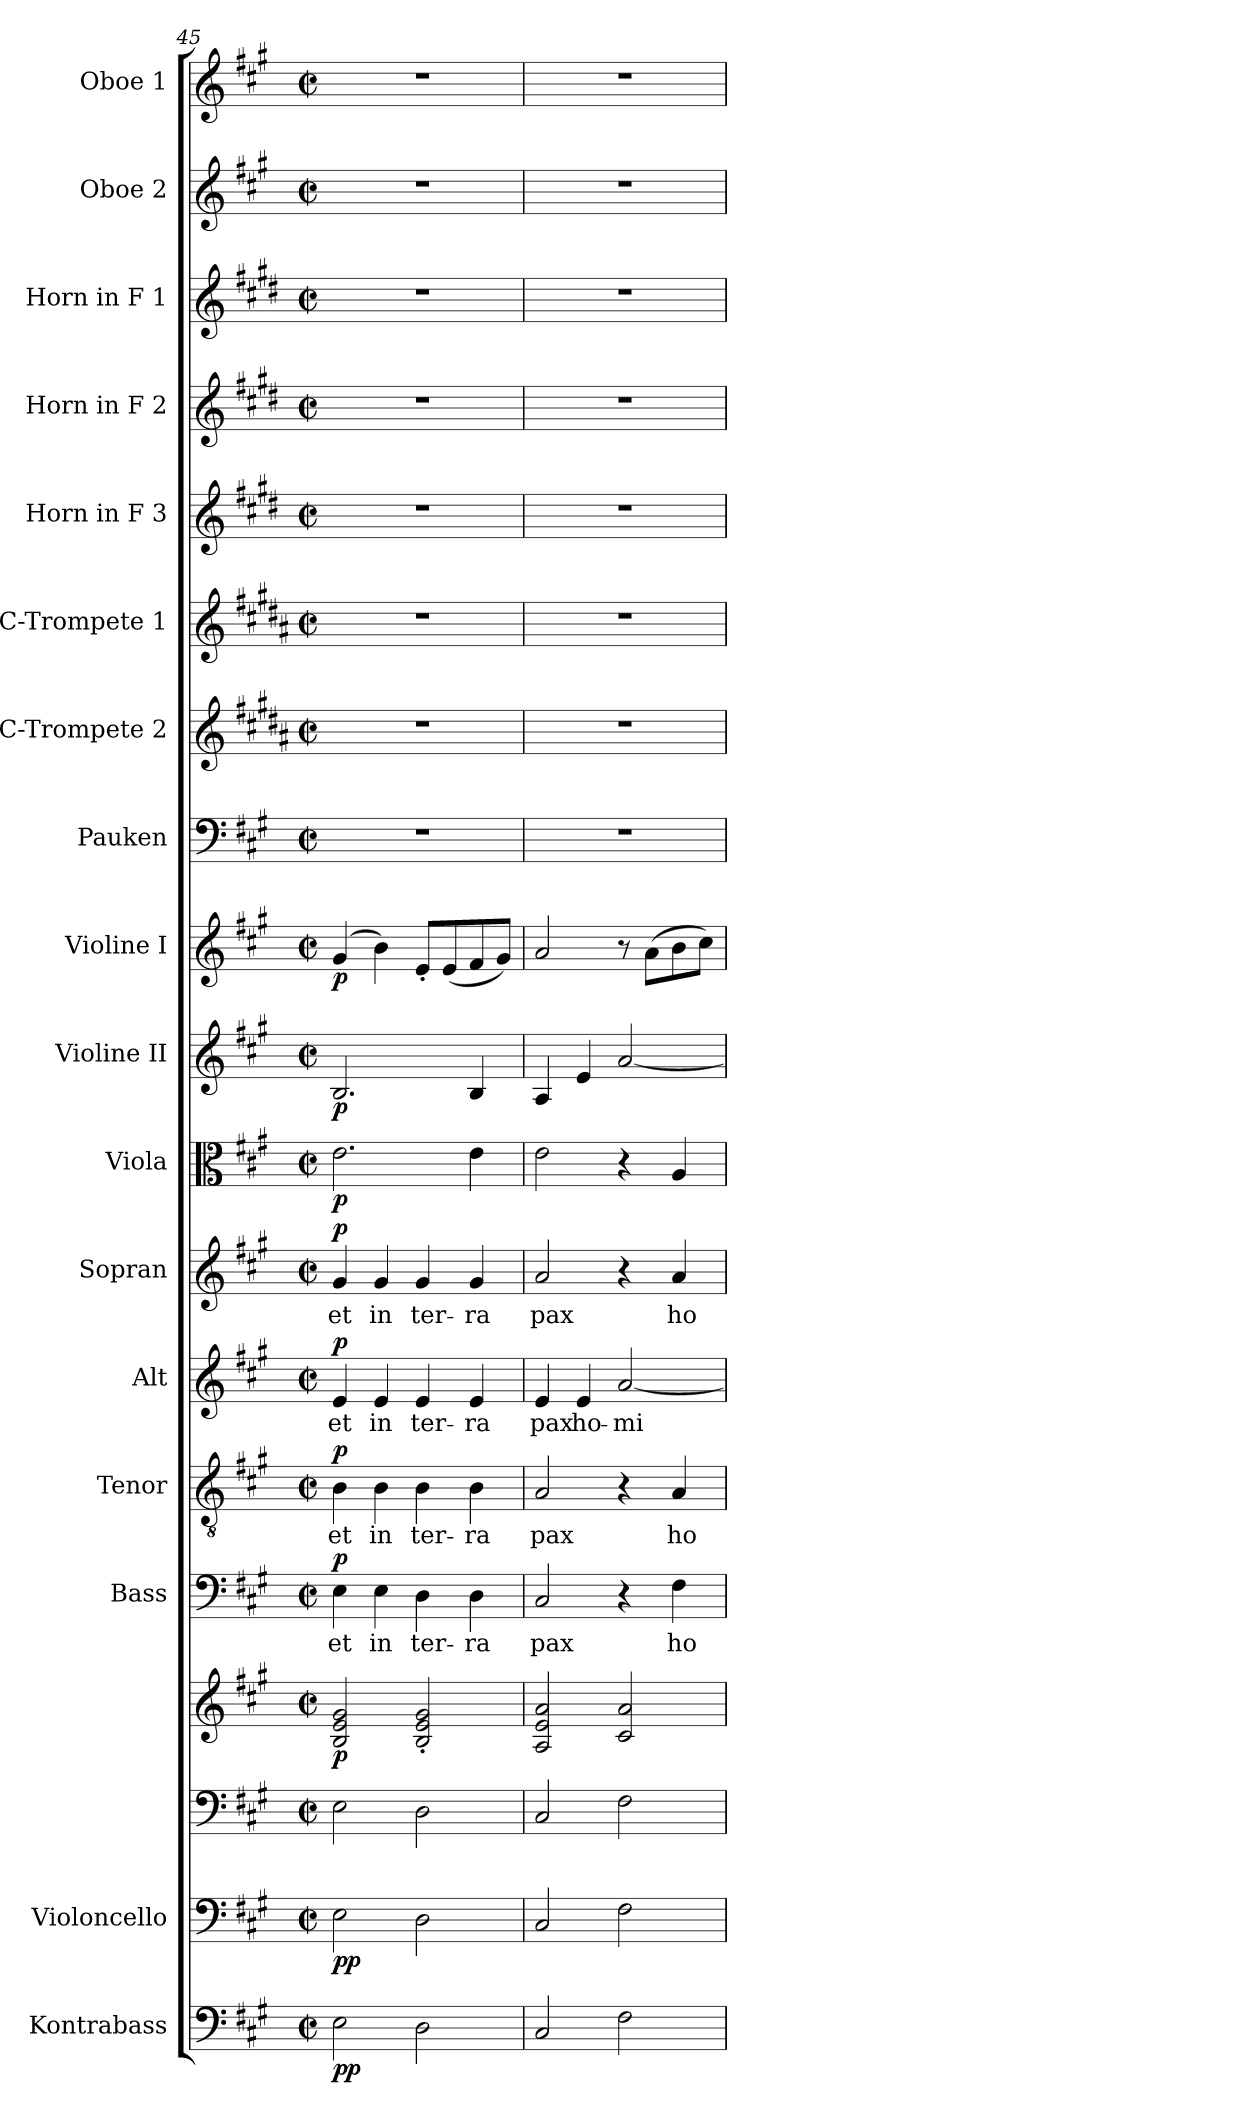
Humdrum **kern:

**kern	**dynam	**kern	**dynam	**kern	**kern	**dynam	**kern	**text	**dynam	**kern	**text	**dynam	**kern	**text	**dynam	**kern	**text	**dynam	**kern	**dynam	**kern	**dynam	**kern	**dynam	**kern	**kern	**kern	**kern	**kern	**kern	**kern	**kern
*part18	*part18	*part17	*part17	*part16	*part16	*part16	*part15	*part15	*part15	*part14	*part14	*part14	*part13	*part13	*part13	*part12	*part12	*part12	*part11	*part11	*part10	*part10	*part9	*part9	*part8	*part7	*part6	*part5	*part4	*part3	*part2	*part1
*staff19	*staff19	*staff18	*staff18	*staff17	*staff16	*staff16/17	*staff15	*staff15	*staff15	*staff14	*staff14	*staff14	*staff13	*staff13	*staff13	*staff12	*staff12	*staff12	*staff11	*staff11	*staff10	*staff10	*staff9	*staff9	*staff8	*staff7	*staff6	*staff5	*staff4	*staff3	*staff2	*staff1
*I"Kontrabass	*	*I"Violoncello	*	*	*	*	*I"Bass	*	*	*I"Tenor	*	*	*I"Alt	*	*	*I"Sopran	*	*	*I"Viola	*	*I"Violine II	*	*I"Violine I	*	*I"Pauken	*I"C-Trompete 2	*I"C-Trompete 1	*I"Horn in F 3	*I"Horn in F 2	*I"Horn in F 1	*I"Oboe 2	*I"Oboe 1
*I'Kb.	*	*I'Vc.	*	*	*	*	*I'B.	*	*	*I'T.	*	*	*I'A.	*	*	*I'S.	*	*	*I'Vla.	*	*I'Vl. II	*	*I'Vl. I	*	*I'Pk.	*I'C Trp. 2	*I'C Trp. 1	*	*	*	*I'Ob. 2	*I'Ob. 1
*clefF4	*	*clefF4	*	*clefF4	*clefG2	*	*clefF4	*	*	*clefGv2	*	*	*clefG2	*	*	*clefG2	*	*	*clefC3	*	*clefG2	*	*clefG2	*	*clefF4	*clefG2	*clefG2	*clefG2	*clefG2	*clefG2	*clefG2	*clefG2
*ITrd7c12	*	*	*	*	*	*	*	*	*	*	*	*	*	*	*	*	*	*	*	*	*	*	*	*	*	*ITrd1c2	*ITrd1c2	*ITrd4c7	*ITrd4c7	*ITrd4c7	*	*
*k[f#c#g#]	*	*k[f#c#g#]	*	*k[f#c#g#]	*k[f#c#g#]	*	*k[f#c#g#]	*	*	*k[f#c#g#]	*	*	*k[f#c#g#]	*	*	*k[f#c#g#]	*	*	*k[f#c#g#]	*	*k[f#c#g#]	*	*k[f#c#g#]	*	*k[f#c#g#]	*k[f#c#g#]	*k[f#c#g#]	*k[f#c#g#]	*k[f#c#g#]	*k[f#c#g#]	*k[f#c#g#]	*k[f#c#g#]
*A:	*	*A:	*	*A:	*A:	*	*A:	*	*	*A:	*	*	*A:	*	*	*A:	*	*	*A:	*	*A:	*	*A:	*	*A:	*A:	*A:	*A:	*A:	*A:	*A:	*A:
*M2/2	*	*M2/2	*	*M2/2	*M2/2	*	*M2/2	*	*	*M2/2	*	*	*M2/2	*	*	*M2/2	*	*	*M2/2	*	*M2/2	*	*M2/2	*	*M2/2	*M2/2	*M2/2	*M2/2	*M2/2	*M2/2	*M2/2	*M2/2
*met(c|)	*	*met(c|)	*	*met(c|)	*met(c|)	*	*met(c|)	*	*	*met(c|)	*	*	*met(c|)	*	*	*met(c|)	*	*	*met(c|)	*	*met(c|)	*	*met(c|)	*	*met(c|)	*met(c|)	*met(c|)	*met(c|)	*met(c|)	*met(c|)	*met(c|)	*met(c|)
=45	=45	=45	=45	=45	=45	=45	=45	=45	=45	=45	=45	=45	=45	=45	=45	=45	=45	=45	=45	=45	=45	=45	=45	=45	=45	=45	=45	=45	=45	=45	=45	=45
!	!LO:DY:b	!	!LO:DY:b	!	!	!LO:DY:b	!	!LO:LY:b	!LO:DY:a	!	!LO:LY:b	!LO:DY:a	!	!LO:LY:b	!LO:DY:a	!	!LO:LY:b	!LO:DY:a	!	!LO:DY:b	!	!LO:DY:b	!	!LO:DY:b	!	!	!	!	!	!	!	!
2EE\	pp	2E\	pp	2E\	2B/ 2e/ 2g#/	p	4E\	et	p	4B\	et	p	4e/	et	p	4g#/	et	p	2.e\	p	2.B/	p	(4g#/	p	1r	1r	1r	1r	1r	1r	1r	1r
!	!	!	!	!	!	!	!	!LO:LY:b	!	!	!LO:LY:b	!	!	!LO:LY:b	!	!	!LO:LY:b	!	!	!	!	!	!	!	!	!	!	!	!	!	!	!
.	.	.	.	.	.	.	4E\	in	.	4B\	in	.	4e/	in	.	4g#/	in	.	.	.	.	.	4b\)	.	.	.	.	.	.	.	.	.
!	!	!	!	!	!	!	!	!LO:LY:b	!	!	!LO:LY:b	!	!	!LO:LY:b	!	!	!LO:LY:b	!	!	!	!	!	!	!	!	!	!	!	!	!	!	!
2DD\	.	2D\	.	2D\	2B/'< 2e/'< 2g#/'<	.	4D\	ter-	.	4B\	ter-	.	4e/	ter-	.	4g#/	ter-	.	.	.	.	.	8e'</L	.	.	.	.	.	.	.	.	.
.	.	.	.	.	.	.	.	.	.	.	.	.	.	.	.	.	.	.	.	.	.	.	(<8e/	.	.	.	.	.	.	.	.	.
!	!	!	!	!	!	!	!	!LO:LY:b	!	!	!LO:LY:b	!	!	!LO:LY:b	!	!	!LO:LY:b	!	!	!	!	!	!	!	!	!	!	!	!	!	!	!
.	.	.	.	.	.	.	4D\	-ra	.	4B\	-ra	.	4e/	-ra	.	4g#/	-ra	.	4e\	.	4B/	.	8f#/	.	.	.	.	.	.	.	.	.
.	.	.	.	.	.	.	.	.	.	.	.	.	.	.	.	.	.	.	.	.	.	.	8g#/J)	.	.	.	.	.	.	.	.	.
=46	=46	=46	=46	=46	=46	=46	=46	=46	=46	=46	=46	=46	=46	=46	=46	=46	=46	=46	=46	=46	=46	=46	=46	=46	=46	=46	=46	=46	=46	=46	=46	=46
!	!	!	!	!	!	!	!	!LO:LY:b	!	!	!LO:LY:b	!	!	!LO:LY:b	!	!	!LO:LY:b	!	!	!	!	!	!	!	!	!	!	!	!	!	!	!
2CC#/	.	2C#/	.	2C#/	2A/ 2e/ 2a/	.	2C#/	pax	.	2A/	pax	.	4e/	pax	.	2a/	pax	.	2e\	.	4A/	.	2a/	.	1r	1r	1r	1r	1r	1r	1r	1r
!	!	!	!	!	!	!	!	!	!	!	!	!	!	!LO:LY:b	!	!	!	!	!	!	!	!	!	!	!	!	!	!	!	!	!	!
.	.	.	.	.	.	.	.	.	.	.	.	.	4e/	ho-	.	.	.	.	.	.	4e/	.	.	.	.	.	.	.	.	.	.	.
!	!	!	!	!	!	!	!	!	!	!	!	!	!	!LO:LY:b	!	!	!	!	!	!	!	!	!	!	!	!	!	!	!	!	!	!
2FF#\	.	2F#\	.	2F#\	2c#/ 2a/	.	4r	.	.	4r	.	.	[2a/	-mi-	.	4r	.	.	4r	.	[2a/	.	8r	.	.	.	.	.	.	.	.	.
.	.	.	.	.	.	.	.	.	.	.	.	.	.	.	.	.	.	.	.	.	.	.	(>8a\L	.	.	.	.	.	.	.	.	.
!	!	!	!	!	!	!	!	!LO:LY:b	!	!	!LO:LY:b	!	!	!	!	!	!LO:LY:b	!	!	!	!	!	!	!	!	!	!	!	!	!	!	!
.	.	.	.	.	.	.	4F#\	ho-	.	4A/	ho-	.	.	.	.	4a/	ho-	.	4A/	.	.	.	8b\	.	.	.	.	.	.	.	.	.
.	.	.	.	.	.	.	.	.	.	.	.	.	.	.	.	.	.	.	.	.	.	.	8cc#\J)	.	.	.	.	.	.	.	.	.
=	=	=	=	=	=	=	=	=	=	=	=	=	=	=	=	=	=	=	=	=	=	=	=	=	=	=	=	=	=	=	=	=
*-	*-	*-	*-	*-	*-	*-	*-	*-	*-	*-	*-	*-	*-	*-	*-	*-	*-	*-	*-	*-	*-	*-	*-	*-	*-	*-	*-	*-	*-	*-	*-	*-
